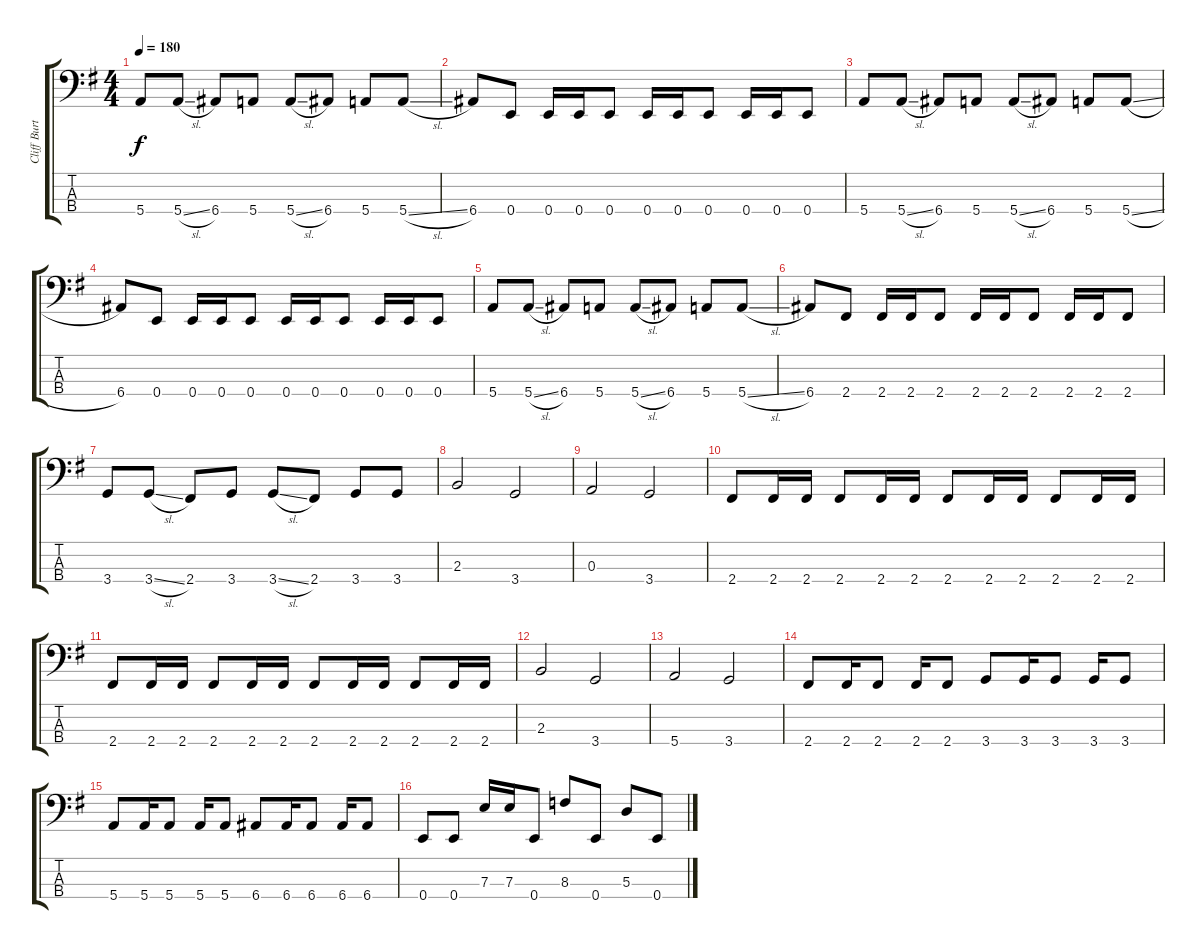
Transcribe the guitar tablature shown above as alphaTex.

\track ("Cliff Burton" "Cliff Burt") {instrument electricbassfinger}
\staff {score tabs}
\tuning (G2 D2 A1 E1) {hide}
\ts (4 4)
\tempo 180
\clef f4
\ks eminor
5.4.8{dy f} 5.4{sl}.8 6.4.8 5.4.8 5.4{sl}.8 6.4.8 5.4.8 5.4{sl}.8 |
6.4.8 0.4.8 0.4.16 0.4.16 0.4.8 0.4.16 0.4.16 0.4.8 0.4.16 0.4.16 0.4.8 |
5.4.8 5.4{sl}.8 6.4.8 5.4.8 5.4{sl}.8 6.4.8 5.4.8 5.4{sl}.8 |
6.4.8 0.4.8 0.4.16 0.4.16 0.4.8 0.4.16 0.4.16 0.4.8 0.4.16 0.4.16 0.4.8 |
5.4.8 5.4{sl}.8 6.4.8 5.4.8 5.4{sl}.8 6.4.8 5.4.8 5.4{sl}.8 |
6.4.8 2.4.8 2.4.16 2.4.16 2.4.8 2.4.16 2.4.16 2.4.8 2.4.16 2.4.16 2.4.8 |
3.4.8 3.4{sl}.8 2.4.8 3.4.8 3.4{sl}.8 2.4.8 3.4.8 3.4.8 |
2.3.2 3.4.2 |
0.3.2 3.4.2 |
2.4.8 2.4.16 2.4.16 2.4.8 2.4.16 2.4.16 2.4.8 2.4.16 2.4.16 2.4.8 2.4.16 2.4.16 |
2.4.8 2.4.16 2.4.16 2.4.8 2.4.16 2.4.16 2.4.8 2.4.16 2.4.16 2.4.8 2.4.16 2.4.16 |
2.3.2 3.4.2 |
5.4.2 3.4.2 |
2.4.8 2.4.16 2.4.8 2.4.16 2.4.8 3.4.8 3.4.16 3.4.8 3.4.16 3.4.8 |
5.4.8 5.4.16 5.4.8 5.4.16 5.4.8 6.4.8 6.4.16 6.4.8 6.4.16 6.4.8 |
0.4.8 0.4.8 7.3.16 7.3.16 0.4.8 8.3.8 0.4.8 5.3.8 0.4.8
